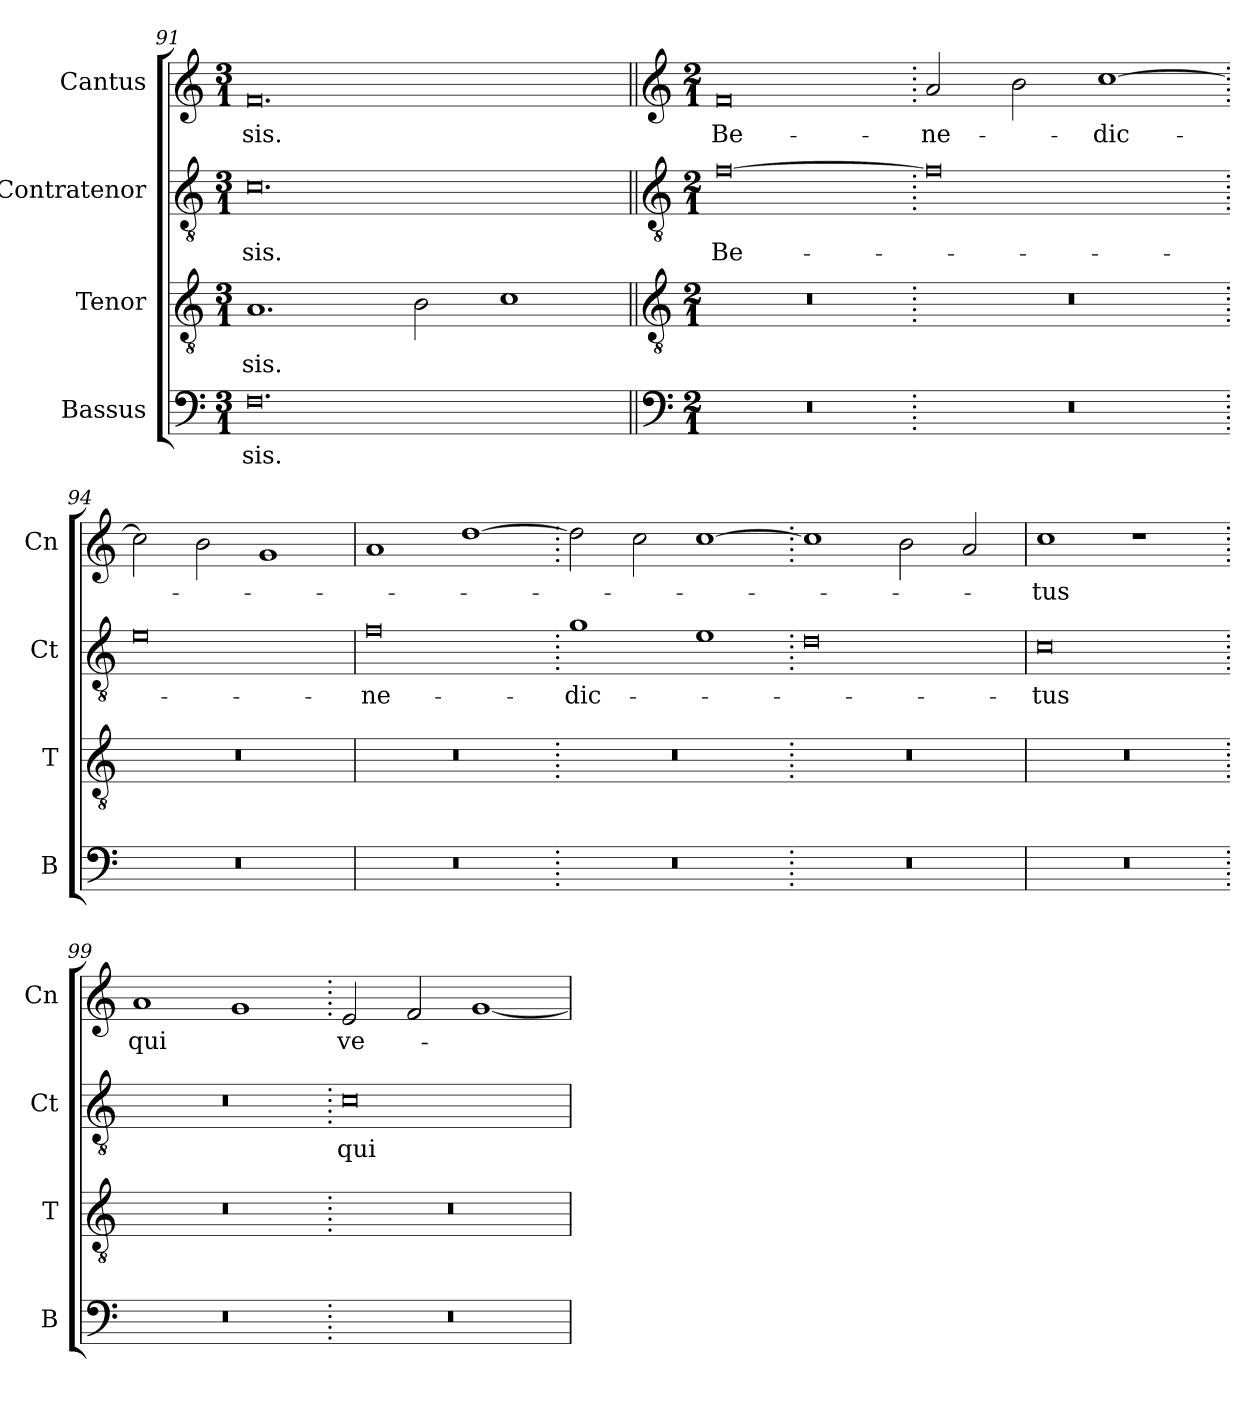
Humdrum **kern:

**kern	**text	**kern	**text	**kern	**text	**kern	**text
*part4	*part4	*part3	*part3	*part2	*part2	*part1	*part1
*staff4	*staff4	*staff3	*staff3	*staff2	*staff2	*staff1	*staff1
*I"Bassus	*	*I"Tenor	*	*I"Contratenor	*	*I"Cantus	*
*I'B	*	*I'T	*	*I'Ct	*	*I'Cn	*
*clefF4	*	*clefGv2	*	*clefGv2	*	*clefG2	*
*k[]	*	*k[]	*	*k[]	*	*k[]	*
*M3/1	*	*M3/1	*	*M3/1	*	*M3/1	*
=91	=91	=91	=91	=91	=91	=91	=91
0.F	-sis.	1.A	-sis.	0.c	-sis.	0.f	-sis.
.	.	2B\	.	.	.	.	.
.	.	1c	.	.	.	.	.
!!LO:LB:g=z
=92||	=92||	=92||	=92||	=92||	=92||	=92||	=92||
*clefF4	*	*clefGv2	*	*clefGv2	*	*clefG2	*
*k[]	*	*k[]	*	*k[]	*	*k[]	*
*M2/1	*	*M2/1	*	*M2/1	*	*M2/1	*
*	*	*	*	*	*	*MM420	*
0r	.	0r	.	[0f	Be-	0f	Be-
=93.	=93.	=93.	=93.	=93.	=93.	=93.	=93.
0r	.	0r	.	0f]	.	2a/	-ne-
.	.	.	.	.	.	2b\	.
.	.	.	.	.	.	[1cc	-dic-
=94.	=94.	=94.	=94.	=94.	=94.	=94.	=94.
0r	.	0r	.	0e	.	2cc\]	.
.	.	.	.	.	.	2b\	.
.	.	.	.	.	.	1g	.
=95	=95	=95	=95	=95	=95	=95	=95
0r	.	0r	.	0f	-ne-	1a	.
.	.	.	.	.	.	[1dd	.
=96.	=96.	=96.	=96.	=96.	=96.	=96.	=96.
0r	.	0r	.	1g	-dic-	2dd\]	.
.	.	.	.	.	.	2cc\	.
.	.	.	.	1e	.	[1cc	.
=97.	=97.	=97.	=97.	=97.	=97.	=97.	=97.
0r	.	0r	.	0d	.	1cc]	.
.	.	.	.	.	.	2b\	.
.	.	.	.	.	.	2a/	.
=98	=98	=98	=98	=98	=98	=98	=98
0r	.	0r	.	0c	-tus	1cc	-tus
.	.	.	.	.	.	1r	.
=99.	=99.	=99.	=99.	=99.	=99.	=99.	=99.
0r	.	0r	.	0r	.	1a	qui
.	.	.	.	.	.	1g	.
=100.	=100.	=100.	=100.	=100.	=100.	=100.	=100.
0r	.	0r	.	0c	qui	2e/	ve-
.	.	.	.	.	.	2f/	.
.	.	.	.	.	.	[1g	.
=	=	=	=	=	=	=	=
*-	*-	*-	*-	*-	*-	*-	*-
